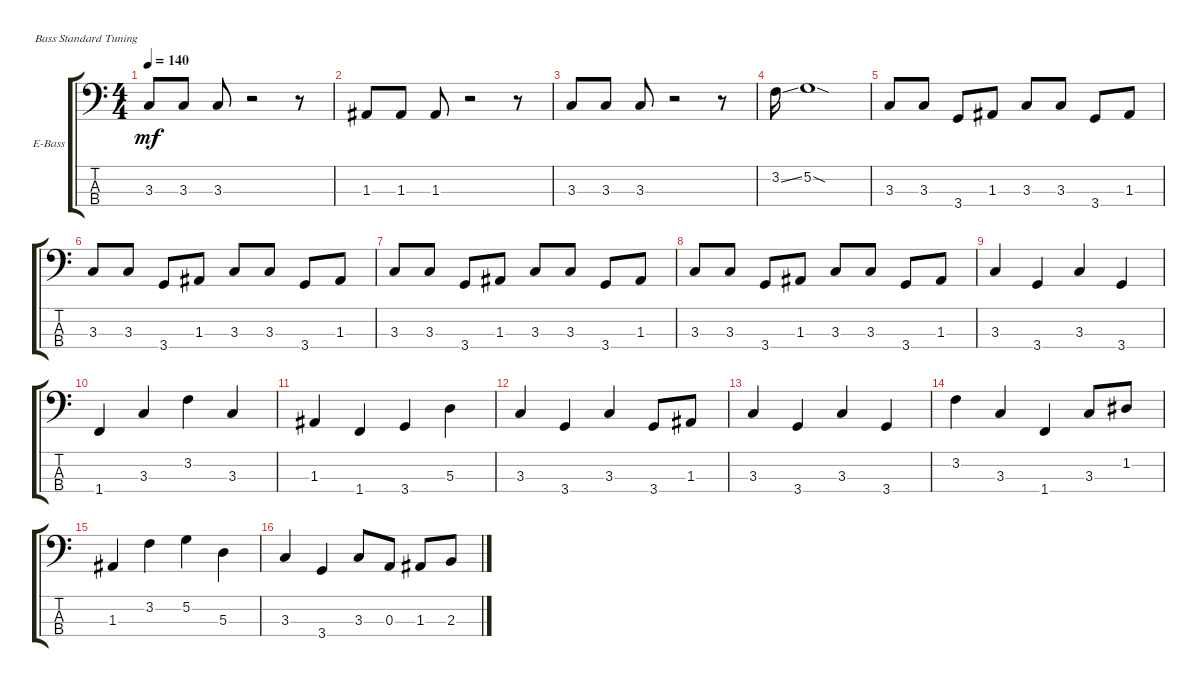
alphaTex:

\defaultSystemsLayout 4
\bracketExtendMode groupsimilarinstruments
\firstSystemTrackNameOrientation horizontal
\otherSystemsTrackNameOrientation horizontal
\track ("Electric Bass" "E-Bass") {instrument electricbassfinger}
\staff {score tabs}
\tuning (G2 D2 A1 E1)
\ts (4 4)
\tempo 140
\clef f4
\scale
0.256303
\ks c
3.3.8{dy mf instrument electricbassfinger} 3.3.8 3.3.8 r.2 r.8 |
\scale
0.256303 1.3.8 1.3.8 1.3.8 r.2 r.8 |
\scale
0.333333 3.3.8 3.3.8 3.3.8 r.2 r.8 |
\scale
0.333333 3.2{ss}.16 5.2{sod}.1 |
\scale
0.333333 3.3.8 3.3.8 3.4.8 1.3.8 3.3.8 3.3.8 3.4.8 1.3.8 |
\scale
0.333333 3.3.8 3.3.8 3.4.8 1.3.8 3.3.8 3.3.8 3.4.8 1.3.8 |
\scale
0.333333 3.3.8 3.3.8 3.4.8 1.3.8 3.3.8 3.3.8 3.4.8 1.3.8 |
\scale
0.333333 3.3.8 3.3.8 3.4.8 1.3.8 3.3.8 3.3.8 3.4.8 1.3.8 |
\scale
0.333333 3.3.4 3.4.4 3.3.4 3.4.4 |
\scale
0.333333 1.4.4 3.3.4 3.2.4 3.3.4 |
\scale
0.333333 1.3.4 1.4.4 3.4.4 5.3.4 |
\scale
0.333333 3.3.4 3.4.4 3.3.4 3.4.8 1.3.8 |
\scale
0.333333 3.3.4 3.4.4 3.3.4 3.4.4 |
\scale
0.333333 3.2.4 3.3.4 1.4.4 3.3.8 1.2.8 |
\scale
0.333333 1.3.4 3.2.4 5.2.4 5.3.4 |
\scale
0.333333 3.3.4 3.4.4 3.3.8 0.3.8 1.3.8 2.3.8
